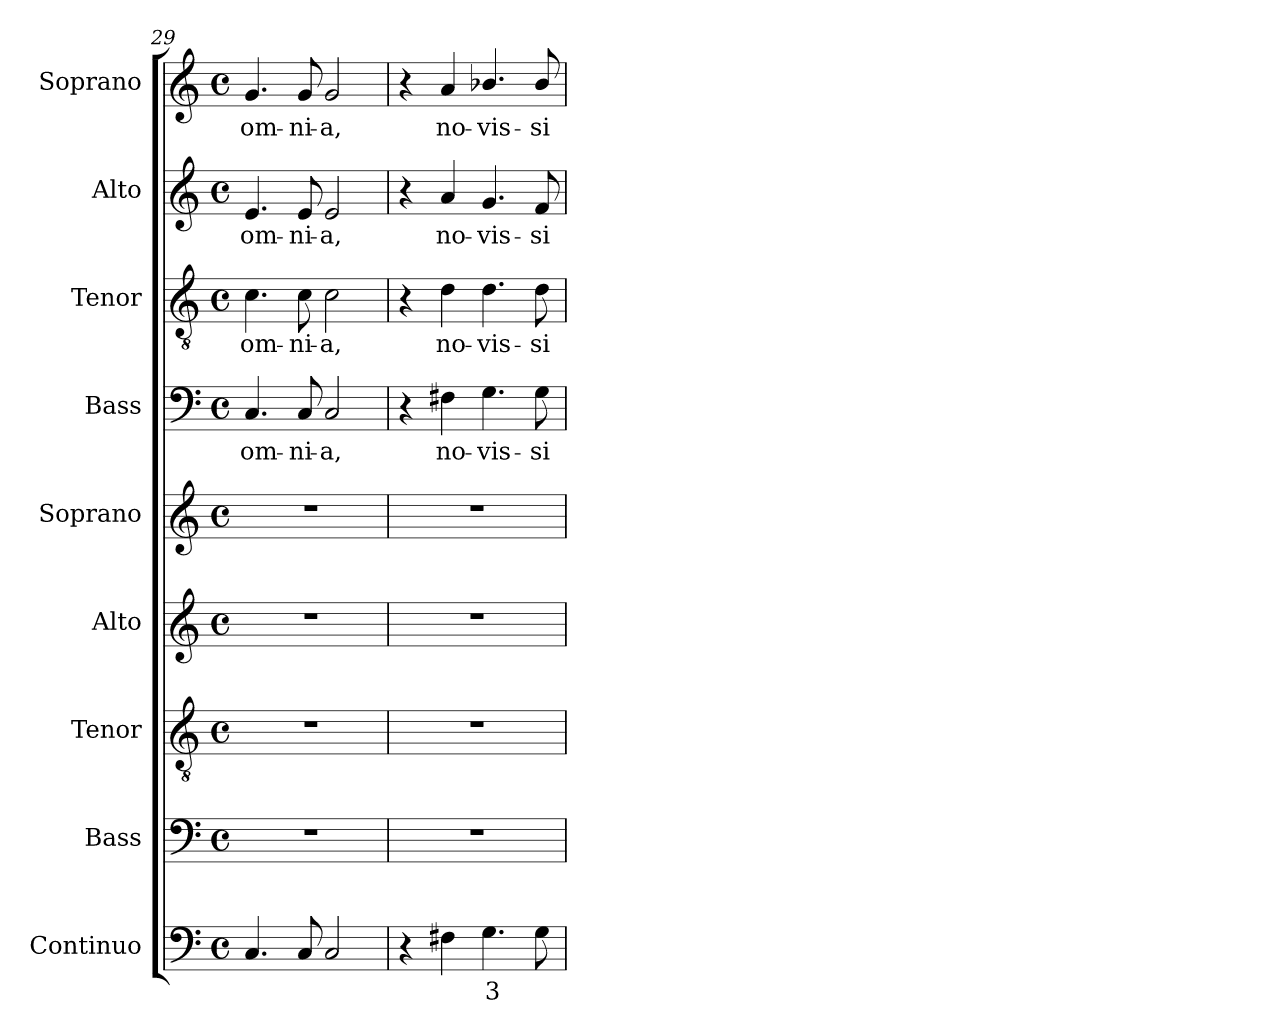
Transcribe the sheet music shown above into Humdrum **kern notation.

**kern	**text	**kern	**kern	**kern	**kern	**kern	**text	**kern	**text	**kern	**text	**kern	**text
*part9	*part9	*part8	*part7	*part6	*part5	*part4	*part4	*part3	*part3	*part2	*part2	*part1	*part1
*staff9	*staff9	*staff8	*staff7	*staff6	*staff5	*staff4	*staff4	*staff3	*staff3	*staff2	*staff2	*staff1	*staff1
*I"Continuo	*	*I"Bass	*I"Tenor	*I"Alto	*I"Soprano	*I"Bass	*	*I"Tenor	*	*I"Alto	*	*I"Soprano	*
*I'Cont.	*	*I'B.	*I'T.	*I'A.	*I'S.	*I'B.	*	*I'T.	*	*I'A.	*	*I'S.	*
*clefF4	*	*clefF4	*clefGv2	*clefG2	*clefG2	*clefF4	*	*clefGv2	*	*clefG2	*	*clefG2	*
*	*	*	*ITrd7c12	*	*	*	*	*ITrd7c12	*	*	*	*	*
*k[]	*	*k[]	*k[]	*k[]	*k[]	*k[]	*	*k[]	*	*k[]	*	*k[]	*
*C:	*	*C:	*C:	*C:	*C:	*C:	*	*C:	*	*C:	*	*C:	*
*M4/4	*	*M4/4	*M4/4	*M4/4	*M4/4	*M4/4	*	*M4/4	*	*M4/4	*	*M4/4	*
*met(c)	*	*met(c)	*met(c)	*met(c)	*met(c)	*met(c)	*	*met(c)	*	*met(c)	*	*met(c)	*
=29	=29	=29	=29	=29	=29	=29	=29	=29	=29	=29	=29	=29	=29
!	!	!	!	!	!	!	!LO:LY:b:color=#000000	!	!	!	!	!	!
!	!	!	!	!	!	!	!	!	!LO:LY:b:color=#000000	!	!	!	!
!	!	!	!	!	!	!	!	!	!	!	!LO:LY:b:color=#000000	!	!
!	!	!	!	!	!	!	!	!	!	!	!	!	!LO:LY:b:color=#000000
4.Ci/	.	1r	1r	1r	1r	4.Ci/	om-	4.Ci\	om-	4.ei/	om-	4.gi/	om-
!	!	!	!	!	!	!	!LO:LY:b:color=#000000	!	!	!	!	!	!
!	!	!	!	!	!	!	!	!	!LO:LY:b:color=#000000	!	!	!	!
!	!	!	!	!	!	!	!	!	!	!	!LO:LY:b:color=#000000	!	!
!	!	!	!	!	!	!	!	!	!	!	!	!	!LO:LY:b:color=#000000
8Ci/	.	.	.	.	.	8Ci/	-ni-	8Ci\	-ni-	8ei/	-ni-	8gi/	-ni-
!	!	!	!	!	!	!	!LO:LY:b:color=#000000	!	!	!	!	!	!
!	!	!	!	!	!	!	!	!	!LO:LY:b:color=#000000	!	!	!	!
!	!	!	!	!	!	!	!	!	!	!	!LO:LY:b:color=#000000	!	!
!	!	!	!	!	!	!	!	!	!	!	!	!	!LO:LY:b:color=#000000
2Ci/	.	.	.	.	.	2Ci/	-a,	2Ci\	-a,	2ei/	-a,	2gi/	-a,
=30	=30	=30	=30	=30	=30	=30	=30	=30	=30	=30	=30	=30	=30
4r	.	1r	1r	1r	1r	4r	.	4r	.	4r	.	4r	.
!	!	!	!	!	!	!	!LO:LY:b:color=#000000	!	!	!	!	!	!
!	!	!	!	!	!	!	!	!	!LO:LY:b:color=#000000	!	!	!	!
!	!	!	!	!	!	!	!	!	!	!	!LO:LY:b:color=#000000	!	!
!	!	!	!	!	!	!	!	!	!	!	!	!	!LO:LY:b:color=#000000
4F#Xi\	.	.	.	.	.	4F#Xi\	no-	4Di\	no-	4ai/	no-	4ai/	no-
!	!LO:LY:b:color=#000000	!	!	!	!	!	!	!	!	!	!	!	!
!	!	!	!	!	!	!	!LO:LY:b:color=#000000	!	!	!	!	!	!
!	!	!	!	!	!	!	!	!	!LO:LY:b:color=#000000	!	!	!	!
!	!	!	!	!	!	!	!	!	!	!	!LO:LY:b:color=#000000	!	!
!	!	!	!	!	!	!	!	!	!	!	!	!	!LO:LY:b:color=#000000
4.Gi\	3	.	.	.	.	4.Gi\	-vis-	4.Di\	-vis-	4.gi/	-vis-	4.b-Xi/	-vis-
!	!	!	!	!	!	!	!LO:LY:b:color=#000000	!	!	!	!	!	!
!	!	!	!	!	!	!	!	!	!LO:LY:b:color=#000000	!	!	!	!
!	!	!	!	!	!	!	!	!	!	!	!LO:LY:b:color=#000000	!	!
!	!	!	!	!	!	!	!	!	!	!	!	!	!LO:LY:b:color=#000000
8Gi\	.	.	.	.	.	8Gi\	-si-	8Di\	-si-	8fi/	-si-	8b-i/	-si-
=	=	=	=	=	=	=	=	=	=	=	=	=	=
*-	*-	*-	*-	*-	*-	*-	*-	*-	*-	*-	*-	*-	*-
